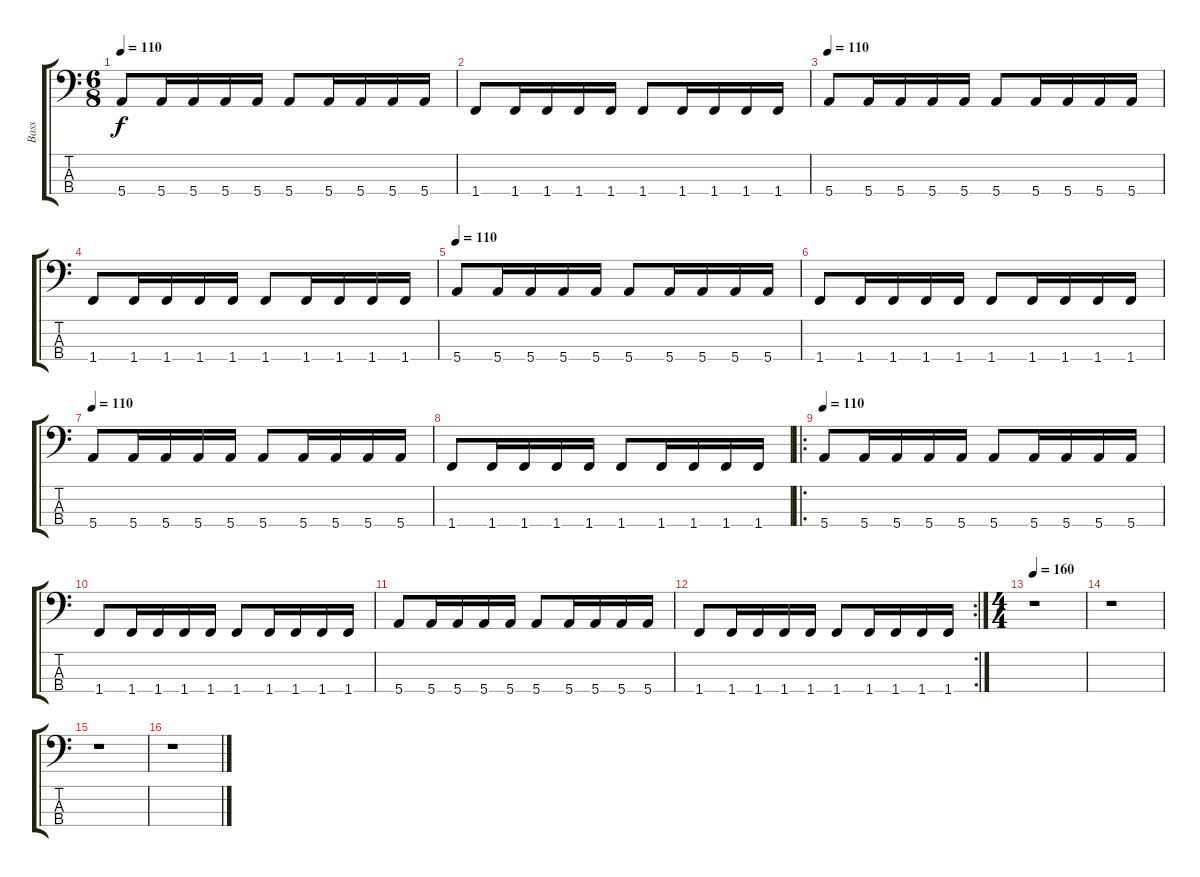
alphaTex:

\track ("Bass" "Bass") {instrument electricbassfinger}
\staff {score tabs}
\tuning (G2 D2 A1 E1) {hide}
\ts (6 8)
\tempo 110
\clef f4
\ks c
5.4.8{dy f} 5.4.16 5.4.16 5.4.16 5.4.16 5.4.8 5.4.16 5.4.16 5.4.16 5.4.16 |
1.4.8 1.4.16 1.4.16 1.4.16 1.4.16 1.4.8 1.4.16 1.4.16 1.4.16 1.4.16 |
\tempo 110
5.4.8 5.4.16 5.4.16 5.4.16 5.4.16 5.4.8 5.4.16 5.4.16 5.4.16 5.4.16 |
1.4.8 1.4.16 1.4.16 1.4.16 1.4.16 1.4.8 1.4.16 1.4.16 1.4.16 1.4.16 |
\tempo 110
5.4.8 5.4.16 5.4.16 5.4.16 5.4.16 5.4.8 5.4.16 5.4.16 5.4.16 5.4.16 |
1.4.8 1.4.16 1.4.16 1.4.16 1.4.16 1.4.8 1.4.16 1.4.16 1.4.16 1.4.16 |
\tempo 110
5.4.8 5.4.16 5.4.16 5.4.16 5.4.16 5.4.8 5.4.16 5.4.16 5.4.16 5.4.16 |
1.4.8 1.4.16 1.4.16 1.4.16 1.4.16 1.4.8 1.4.16 1.4.16 1.4.16 1.4.16 |
\ro
\tempo 110
5.4.8 5.4.16 5.4.16 5.4.16 5.4.16 5.4.8 5.4.16 5.4.16 5.4.16 5.4.16 |
1.4.8 1.4.16 1.4.16 1.4.16 1.4.16 1.4.8 1.4.16 1.4.16 1.4.16 1.4.16 |
5.4.8 5.4.16 5.4.16 5.4.16 5.4.16 5.4.8 5.4.16 5.4.16 5.4.16 5.4.16 |
\rc 2
1.4.8 1.4.16 1.4.16 1.4.16 1.4.16 1.4.8 1.4.16 1.4.16 1.4.16 1.4.16 |
\ts (4 4)
\tempo 160
r.1 |
r.1 |
r.1 |
r.1
